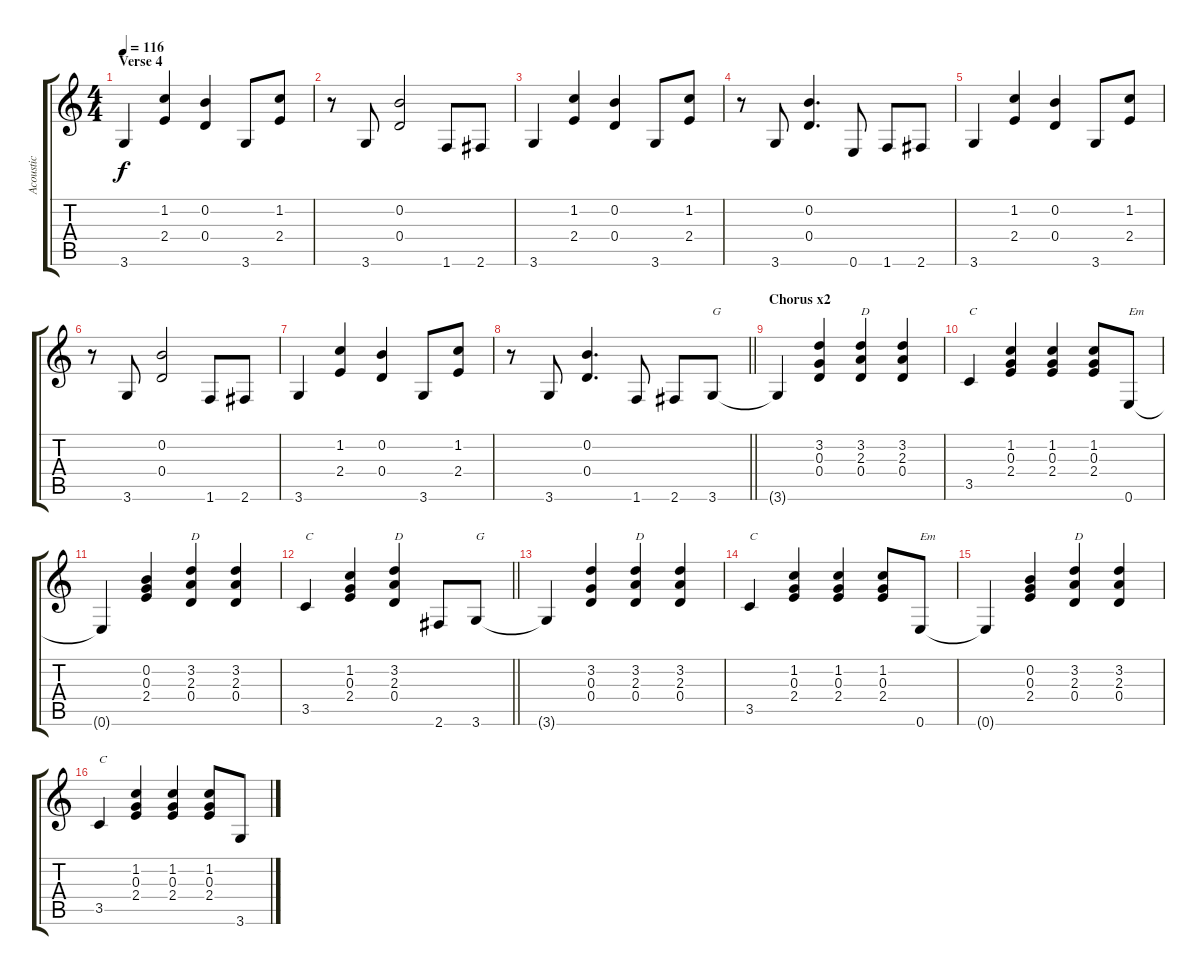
\track ("Acoustic" "Acoustic") {instrument acousticguitarsteel}
\staff {score tabs}
\tuning (E4 B3 G3 D3 A2 E2) {hide}
\ts (4 4)
\section ("" "Verse 4")
\tempo 116
\clef g2
\ks c
3.6.4{dy f} (1.2 2.4).4 (0.2 0.4).4 3.6.8 (1.2 2.4).8 |
r.8 3.6.8 (0.2 0.4).2 1.6.8 2.6.8 |
3.6.4 (1.2 2.4).4 (0.2 0.4).4 3.6.8 (1.2 2.4).8 |
r.8 3.6.8 (0.2 0.4).4{d} 0.6.8 1.6.8 2.6.8 |
3.6.4 (1.2 2.4).4 (0.2 0.4).4 3.6.8 (1.2 2.4).8 |
r.8 3.6.8 (0.2 0.4).2 1.6.8 2.6.8 |
3.6.4 (1.2 2.4).4 (0.2 0.4).4 3.6.8 (1.2 2.4).8 |
\barLineRight lightlight
r.8 3.6.8 (0.2 0.4).4{d} 1.6.8 2.6.8 3.6.8{txt "G"} |
\section ("" "Chorus x2")
3.6{t}.4 (3.2 0.3 0.4).4 (3.2 2.3 0.4).4{txt "D"} (3.2 2.3 0.4).4 |
3.5.4{txt "C"} (1.2 0.3 2.4).4 (1.2 0.3 2.4).4 (1.2 0.3 2.4).8 0.6.8{txt "Em"} |
0.6{t}.4 (0.2 0.3 2.4).4 (3.2 2.3 0.4).4{txt "D"} (3.2 2.3 0.4).4 |
\barLineRight lightlight
3.5.4{txt "C"} (1.2 0.3 2.4).4 (3.2 2.3 0.4).4{txt "D"} 2.6.8 3.6.8{txt "G"} |
\section ("" "")
3.6{t}.4 (3.2 0.3 0.4).4 (3.2 2.3 0.4).4{txt "D"} (3.2 2.3 0.4).4 |
3.5.4{txt "C"} (1.2 0.3 2.4).4 (1.2 0.3 2.4).4 (1.2 0.3 2.4).8 0.6.8{txt "Em"} |
0.6{t}.4 (0.2 0.3 2.4).4 (3.2 2.3 0.4).4{txt "D"} (3.2 2.3 0.4).4 |
3.5.4{txt "C"} (1.2 0.3 2.4).4 (1.2 0.3 2.4).4 (1.2 0.3 2.4).8 3.6.8
